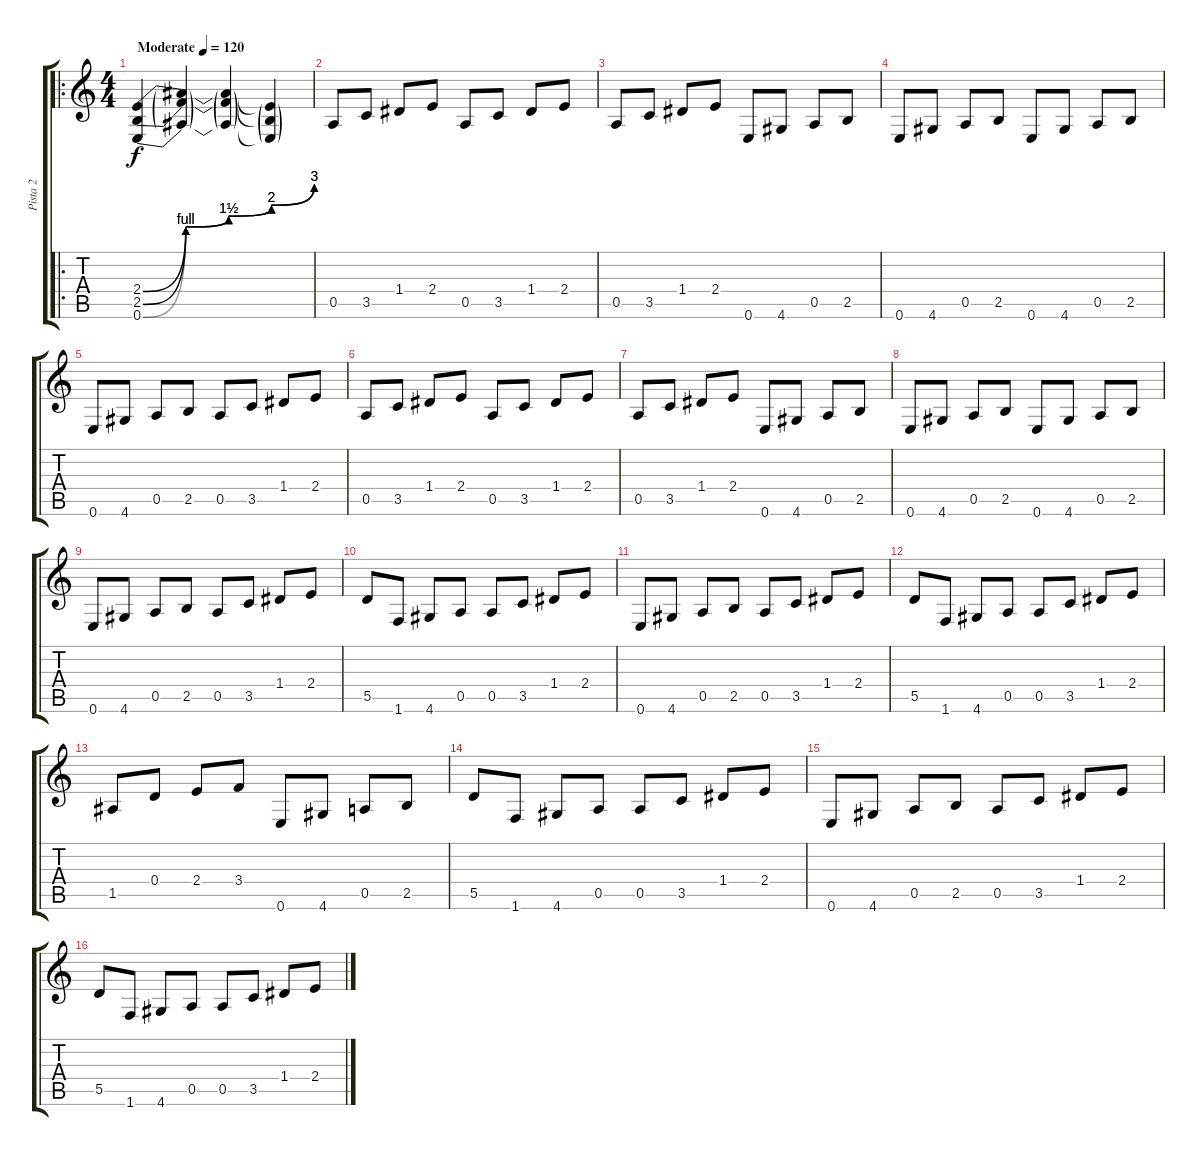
\track ("Pista 2" "Pista 2") {instrument distortionguitar}
\staff {score tabs}
\tuning (E4 B3 G3 D3 A2 E2) {hide}
\ro
\ts (4 4)
\tempo (120 "Moderate")
\clef g2
\ks c
(2.4{be (custom 0 0 15 4 30 6 45 8 60 12)} 2.5{be (custom 0 0 15 4 30 6 45 8 60 12)} 0.6{be (custom 0 0 15 4 30 6 45 8 60 12)}).4{dy f instrument distortionguitar} (2.4{t} 2.5{t} 0.6{t}).4 (2.4{t} 2.5{t} 0.6{t}).4 (2.4{t} 2.5{t} 0.6{t}).4 |
0.5.8 3.5.8 1.4.8 2.4.8 0.5.8 3.5.8 1.4.8 2.4.8 |
0.5.8 3.5.8 1.4.8 2.4.8 0.6.8 4.6.8 0.5.8 2.5.8 |
0.6.8 4.6.8 0.5.8 2.5.8 0.6.8 4.6.8 0.5.8 2.5.8 |
0.6.8 4.6.8 0.5.8 2.5.8 0.5.8 3.5.8 1.4.8 2.4.8 |
0.5.8 3.5.8 1.4.8 2.4.8 0.5.8 3.5.8 1.4.8 2.4.8 |
0.5.8 3.5.8 1.4.8 2.4.8 0.6.8 4.6.8 0.5.8 2.5.8 |
0.6.8 4.6.8 0.5.8 2.5.8 0.6.8 4.6.8 0.5.8 2.5.8 |
0.6.8 4.6.8 0.5.8 2.5.8 0.5.8 3.5.8 1.4.8 2.4.8 |
5.5.8 1.6.8 4.6.8 0.5.8 0.5.8 3.5.8 1.4.8 2.4.8 |
0.6.8 4.6.8 0.5.8 2.5.8 0.5.8 3.5.8 1.4.8 2.4.8 |
5.5.8 1.6.8 4.6.8 0.5.8 0.5.8 3.5.8 1.4.8 2.4.8 |
1.5.8 0.4.8 2.4.8 3.4.8 0.6.8 4.6.8 0.5.8 2.5.8 |
5.5.8 1.6.8 4.6.8 0.5.8 0.5.8 3.5.8 1.4.8 2.4.8 |
0.6.8 4.6.8 0.5.8 2.5.8 0.5.8 3.5.8 1.4.8 2.4.8 |
5.5.8 1.6.8 4.6.8 0.5.8 0.5.8 3.5.8 1.4.8 2.4.8
